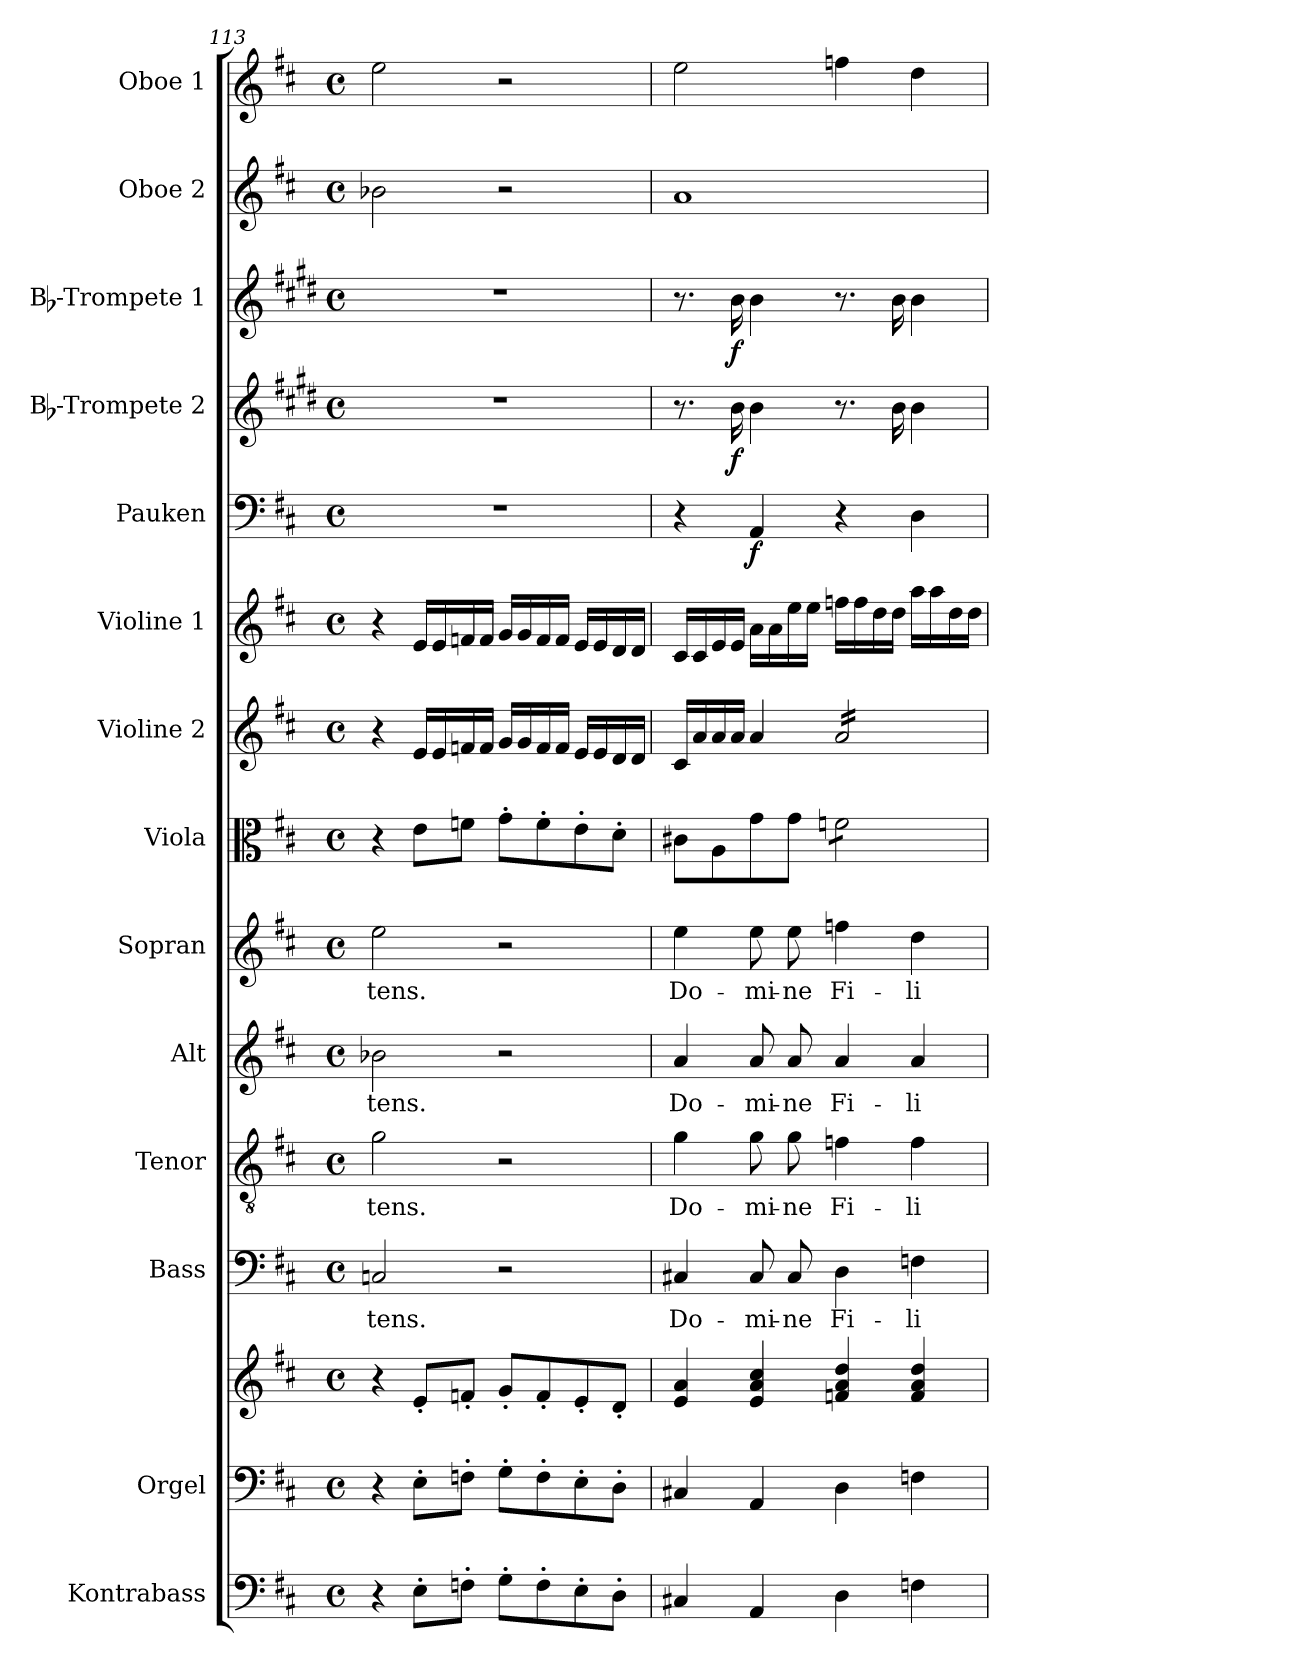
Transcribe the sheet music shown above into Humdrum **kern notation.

**kern	**kern	**kern	**kern	**text	**kern	**text	**kern	**text	**kern	**text	**kern	**kern	**kern	**kern	**dynam	**kern	**dynam	**kern	**dynam	**kern	**kern
*part14	*part13	*part13	*part12	*part12	*part11	*part11	*part10	*part10	*part9	*part9	*part8	*part7	*part6	*part5	*part5	*part4	*part4	*part3	*part3	*part2	*part1
*staff15	*staff14	*staff13	*staff12	*staff12	*staff11	*staff11	*staff10	*staff10	*staff9	*staff9	*staff8	*staff7	*staff6	*staff5	*staff5	*staff4	*staff4	*staff3	*staff3	*staff2	*staff1
*I"Kontrabass	*I"Orgel	*	*I"Bass	*	*I"Tenor	*	*I"Alt	*	*I"Sopran	*	*I"Viola	*I"Violine 2	*I"Violine 1	*I"Pauken	*	*I"Bb-Trompete 2	*	*I"Bb-Trompete 1	*	*I"Oboe 2	*I"Oboe 1
*I'Kb.	*I'Org.	*	*I'B.	*	*I'T.	*	*I'A.	*	*I'S.	*	*I'Vla.	*I'Vl. 2	*I'Vl. 1	*I'Pk.	*	*I'Bb Trp. 2	*	*I'Bb Trp. 1	*	*I'Ob. 2	*I'Ob. 1
*clefF4	*clefF4	*clefG2	*clefF4	*	*clefGv2	*	*clefG2	*	*clefG2	*	*clefC3	*clefG2	*clefG2	*clefF4	*	*clefG2	*	*clefG2	*	*clefG2	*clefG2
*ITrd7c12	*	*	*	*	*	*	*	*	*	*	*	*	*	*	*	*ITrd1c2	*	*ITrd1c2	*	*	*
*k[f#c#]	*k[f#c#]	*k[f#c#]	*k[f#c#]	*	*k[f#c#]	*	*k[f#c#]	*	*k[f#c#]	*	*k[f#c#]	*k[f#c#]	*k[f#c#]	*k[f#c#]	*	*k[f#c#]	*	*k[f#c#]	*	*k[f#c#]	*k[f#c#]
*D:	*D:	*D:	*D:	*	*D:	*	*D:	*	*D:	*	*D:	*D:	*D:	*D:	*	*D:	*	*D:	*	*D:	*D:
*M4/4	*M4/4	*M4/4	*M4/4	*	*M4/4	*	*M4/4	*	*M4/4	*	*M4/4	*M4/4	*M4/4	*M4/4	*	*M4/4	*	*M4/4	*	*M4/4	*M4/4
*met(c)	*met(c)	*met(c)	*met(c)	*	*met(c)	*	*met(c)	*	*met(c)	*	*met(c)	*met(c)	*met(c)	*met(c)	*	*met(c)	*	*met(c)	*	*met(c)	*met(c)
=113	=113	=113	=113	=113	=113	=113	=113	=113	=113	=113	=113	=113	=113	=113	=113	=113	=113	=113	=113	=113	=113
!	!	!	!	!LO:LY:b	!	!LO:LY:b	!	!LO:LY:b	!	!LO:LY:b	!	!	!	!	!	!	!	!	!	!	!
4r	4r	4r	2Cn/	-tens.	2g\	-tens.	2b-X\	-tens.	2ee\	-tens.	4r	4r	4r	1r	.	1r	.	1r	.	2b-X\	2ee\
8EE'>\L	8E'>\L	8e'</L	.	.	.	.	.	.	.	.	8e\L	16e/LL	16e/LL	.	.	.	.	.	.	.	.
.	.	.	.	.	.	.	.	.	.	.	.	16e/	16e/	.	.	.	.	.	.	.	.
8FFn'>\J	8Fn'>\J	8fn'</J	.	.	.	.	.	.	.	.	8fn\J	16fn/	16fn/	.	.	.	.	.	.	.	.
.	.	.	.	.	.	.	.	.	.	.	.	16f/JJ	16f/JJ	.	.	.	.	.	.	.	.
8GG'>\L	8G'>\L	8g'</L	2r	.	2r	.	2r	.	2r	.	8g'>\L	16g/LL	16g/LL	.	.	.	.	.	.	2r	2r
.	.	.	.	.	.	.	.	.	.	.	.	16g/	16g/	.	.	.	.	.	.	.	.
8FF'>\	8F'>\	8f'</	.	.	.	.	.	.	.	.	8f'>\	16f/	16f/	.	.	.	.	.	.	.	.
.	.	.	.	.	.	.	.	.	.	.	.	16f/JJ	16f/JJ	.	.	.	.	.	.	.	.
8EE'>\	8E'>\	8e'</	.	.	.	.	.	.	.	.	8e'>\	16e/LL	16e/LL	.	.	.	.	.	.	.	.
.	.	.	.	.	.	.	.	.	.	.	.	16e/	16e/	.	.	.	.	.	.	.	.
8DD'>\J	8D'>\J	8d'</J	.	.	.	.	.	.	.	.	8d'>\J	16d/	16d/	.	.	.	.	.	.	.	.
.	.	.	.	.	.	.	.	.	.	.	.	16d/JJ	16d/JJ	.	.	.	.	.	.	.	.
=114	=114	=114	=114	=114	=114	=114	=114	=114	=114	=114	=114	=114	=114	=114	=114	=114	=114	=114	=114	=114	=114
!	!	!	!	!LO:LY:b	!	!LO:LY:b	!	!LO:LY:b	!	!LO:LY:b	!	!	!	!	!	!	!	!	!	!	!
4CC#X/	4C#X/	4e/ 4a/	4C#X/	Do-	4g\	Do-	4a/	Do-	4ee\	Do-	8c#X\L	16c#/LL	16c#/LL	4r	.	8.r	.	8.r	.	1a	2ee\
.	.	.	.	.	.	.	.	.	.	.	.	16a/	16c#/	.	.	.	.	.	.	.	.
.	.	.	.	.	.	.	.	.	.	.	8A\	16a/	16e/	.	.	.	.	.	.	.	.
!	!	!	!	!	!	!	!	!	!	!	!	!	!	!	!	!	!LO:DY:b	!	!LO:DY:b	!	!
.	.	.	.	.	.	.	.	.	.	.	.	16a/JJ	16e/JJ	.	.	16a\	f	16a\	f	.	.
!	!	!	!	!LO:LY:b	!	!LO:LY:b	!	!LO:LY:b	!	!LO:LY:b	!	!	!	!	!LO:DY:b	!	!	!	!	!	!
4AAA/	4AA/	4e/ 4a/ 4cc#/	8C#/	-mi-	8g\	-mi-	8a/	-mi-	8ee\	-mi-	8g\	4a/	16a\LL	4AA/	f	4a\	.	4a\	.	.	.
.	.	.	.	.	.	.	.	.	.	.	.	.	16a\	.	.	.	.	.	.	.	.
!	!	!	!	!LO:LY:b	!	!LO:LY:b	!	!LO:LY:b	!	!LO:LY:b	!	!	!	!	!	!	!	!	!	!	!
.	.	.	8C#/	-ne	8g\	-ne	8a/	-ne	8ee\	-ne	8g\J	.	16ee\	.	.	.	.	.	.	.	.
.	.	.	.	.	.	.	.	.	.	.	.	.	16ee\JJ	.	.	.	.	.	.	.	.
!	!	!	!	!LO:LY:b	!	!LO:LY:b	!	!LO:LY:b	!	!LO:LY:b	!	!	!	!	!	!	!	!	!	!	!
*	*	*	*	*	*	*	*	*	*	*	*tremolo	*	*	*	*	*	*	*	*	*	*
*	*	*	*	*	*	*	*	*	*	*	*	*tremolo	*	*	*	*	*	*	*	*	*
4DD\	4D\	4fn/ 4a/ 4dd/	4D\	Fi-	4fn\	Fi-	4a/	Fi-	4ffn\	Fi-	8fn\L	16a/LL	16ffn\LL	4r	.	8.r	.	8.r	.	.	4ffn\
.	.	.	.	.	.	.	.	.	.	.	.	16a/	16ff\	.	.	.	.	.	.	.	.
.	.	.	.	.	.	.	.	.	.	.	8fn\	16a/	16dd\	.	.	.	.	.	.	.	.
.	.	.	.	.	.	.	.	.	.	.	.	16a/	16dd\JJ	.	.	16a\	.	16a\	.	.	.
!	!	!	!	!LO:LY:b	!	!LO:LY:b	!	!LO:LY:b	!	!LO:LY:b	!	!	!	!	!	!	!	!	!	!	!
4FFn\	4Fn\	4f/ 4a/ 4dd/	4Fn\	-li	4f\	-li	4a/	-li	4dd\	-li	8fn\	16a/	16aa\LL	4D\	.	4a\	.	4a\	.	.	4dd\
.	.	.	.	.	.	.	.	.	.	.	.	16a/	16aa\	.	.	.	.	.	.	.	.
.	.	.	.	.	.	.	.	.	.	.	8fn\J	16a/	16dd\	.	.	.	.	.	.	.	.
*	*	*	*	*	*	*	*	*	*	*	*Xtremolo	*	*	*	*	*	*	*	*	*	*
.	.	.	.	.	.	.	.	.	.	.	.	16a/JJ	16dd\JJ	.	.	.	.	.	.	.	.
*	*	*	*	*	*	*	*	*	*	*	*	*Xtremolo	*	*	*	*	*	*	*	*	*
=	=	=	=	=	=	=	=	=	=	=	=	=	=	=	=	=	=	=	=	=	=
*-	*-	*-	*-	*-	*-	*-	*-	*-	*-	*-	*-	*-	*-	*-	*-	*-	*-	*-	*-	*-	*-
